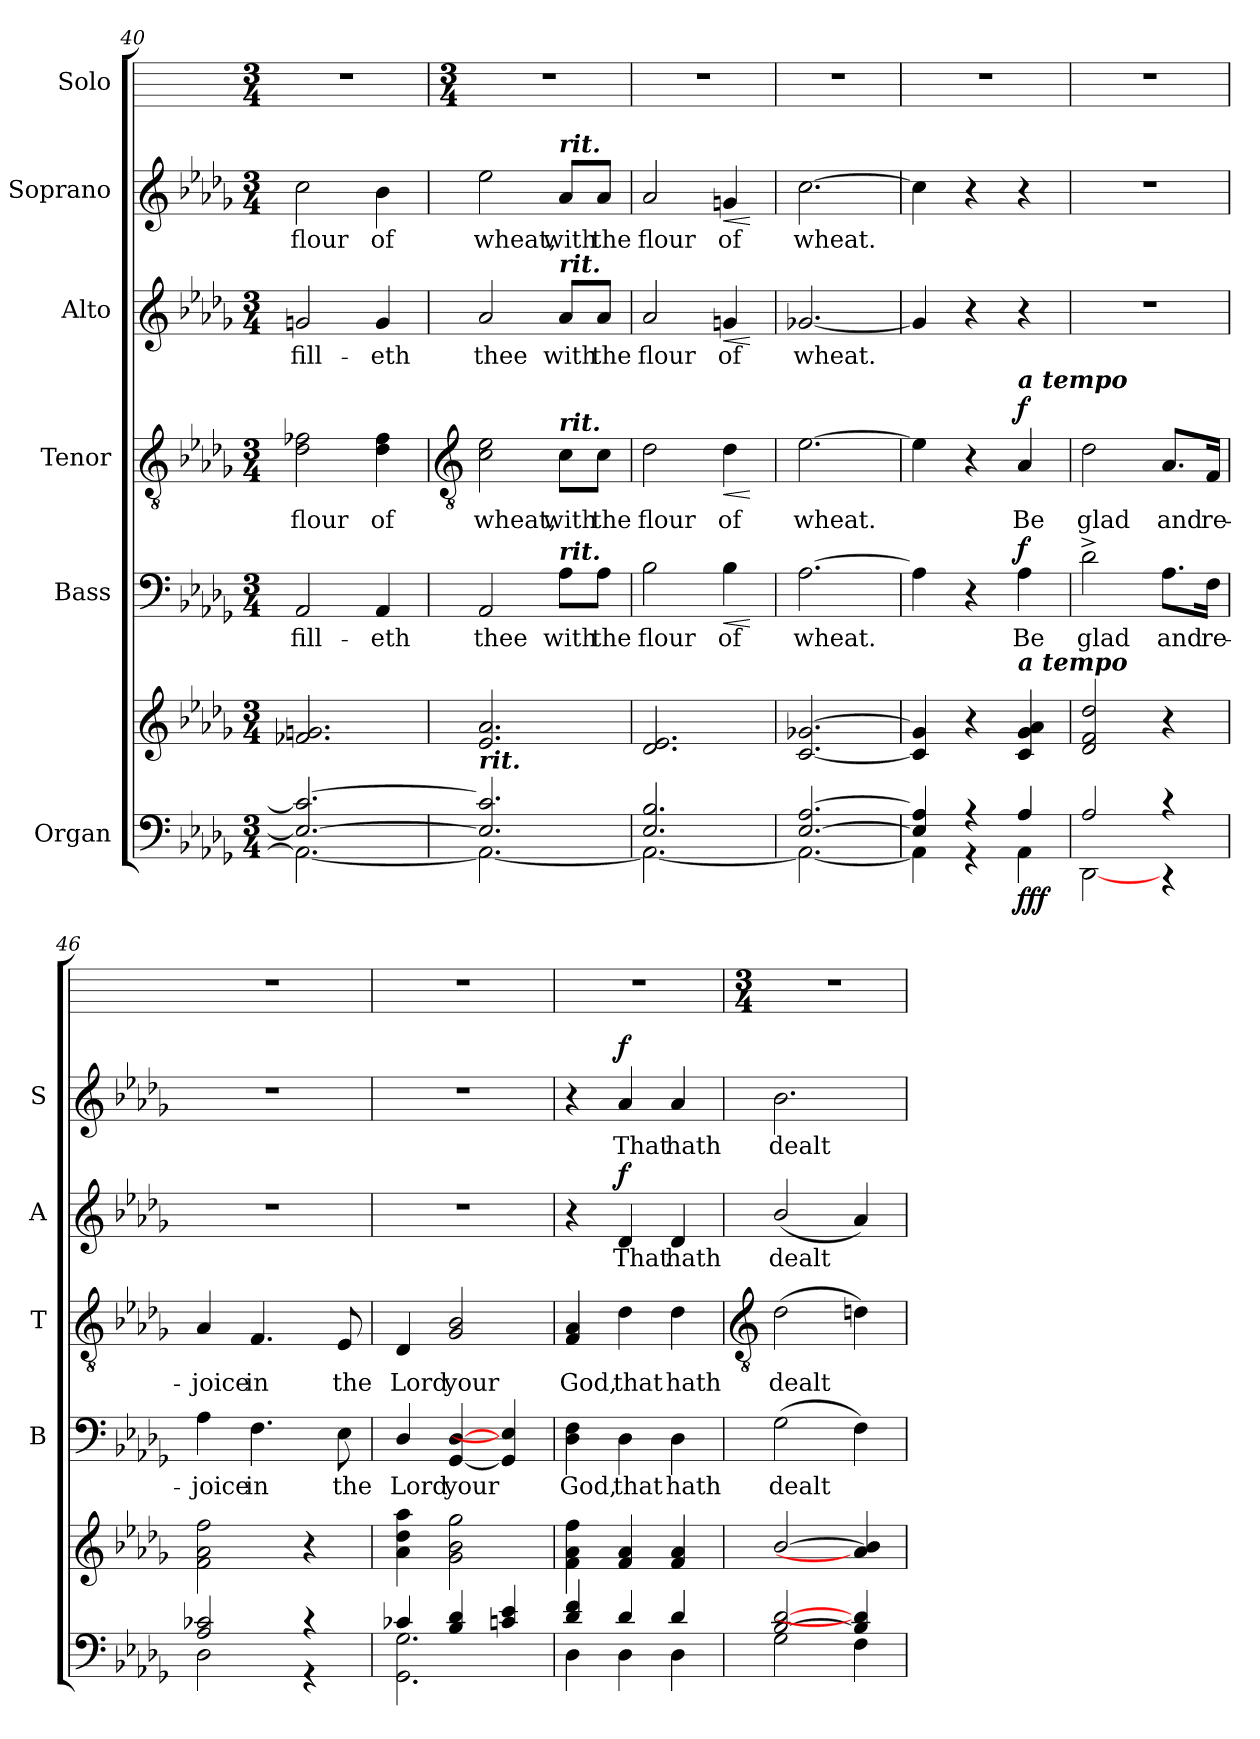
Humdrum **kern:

**kern	**kern	**dynam	**kern	**text	**dynam	**kern	**text	**dynam	**kern	**text	**dynam	**kern	**text	**dynam	**kern
*part6	*part6	*part6	*part5	*part5	*part5	*part4	*part4	*part4	*part3	*part3	*part3	*part2	*part2	*part2	*part1
*staff7	*staff6	*staff6/7	*staff5	*staff5	*staff5	*staff4	*staff4	*staff4	*staff3	*staff3	*staff3	*staff2	*staff2	*staff2	*staff1
*I"Organ	*	*	*I"Bass	*	*	*I"Tenor	*	*	*I"Alto	*	*	*I"Soprano	*	*	*I"Solo
*	*	*	*I'B	*	*	*I'T	*	*	*I'A	*	*	*I'S	*	*	*
*clefF4	*clefG2	*	*clefF4	*	*	*clefGv2	*	*	*clefG2	*	*	*clefG2	*	*	*
*k[b-e-a-d-g-]	*k[b-e-a-d-g-]	*	*k[b-e-a-d-g-]	*	*	*k[b-e-a-d-g-]	*	*	*k[b-e-a-d-g-]	*	*	*k[b-e-a-d-g-]	*	*	*
*D-:	*D-:	*	*D-:	*	*	*D-:	*	*	*D-:	*	*	*D-:	*	*	*
*M3/4	*M3/4	*	*M3/4	*	*	*M3/4	*	*	*M3/4	*	*	*M3/4	*	*	*M3/4
=40	=40	=40	=40	=40	=40	=40	=40	=40	=40	=40	=40	=40	=40	=40	=40
*^	*^	*	*	*	*	*	*	*	*	*	*	*	*	*	*
!	!	!	!	!	!	!LO:LY:b	!	!	!LO:LY:b	!	!	!LO:LY:b	!	!	!LO:LY:b	!	!
2.E-/_ 2.c/_	2.AA-\_	2.f-X/ 2.gn/	2.ryy	.	2AA-	fill-	.	2d- 2f-X	flour	.	2gn	fill-	.	2cc	flour	.	2.r
!	!	!	!	!	!	!LO:LY:b	!	!	!LO:LY:b	!	!	!LO:LY:b	!	!	!LO:LY:b	!	!
.	.	.	.	.	4AA-	-eth	.	4d- 4f-	of	.	4g	-eth	.	4b-	of	.	.
*	*	*v	*v	*	*	*	*	*	*	*	*	*	*	*	*	*	*
!!LO:LB:g=z
=41	=41	=41	=41	=41	=41	=41	=41	=41	=41	=41	=41	=41	=41	=41	=41	=41
*	*	*	*	*	*	*	*clefGv2	*	*	*	*	*	*	*	*	*
*	*	*	*	*	*	*	*	*	*	*	*	*	*	*	*	*M3/4
!LO:TX:a:Bi:t=rit.	!	!	!	!	!	!	!	!	!	!	!	!	!	!	!	!
!	!	!	!	!	!LO:LY:b	!	!	!LO:LY:b	!	!	!LO:LY:b	!	!	!LO:LY:b	!	!
2.E-/] 2.c/]	2.AA-\_	2.e- 2.a-	.	2AA-	thee	.	2c 2e-	wheat,	.	2a-	thee	.	2ee-	wheat,	.	2.r
!	!	!	!	!	!	!	!	!	!	!	!	!	!LO:TX:a:Bi:t=rit.	!	!	!
!	!	!	!	!	!	!	!	!	!	!LO:TX:a:Bi:t=rit.	!	!	!	!	!	!
!	!	!	!	!	!	!	!LO:TX:a:Bi:t=rit.	!	!	!	!	!	!	!	!	!
!	!	!	!	!LO:TX:a:Bi:t=rit.	!	!	!	!	!	!	!	!	!	!	!	!
!	!	!	!	!	!LO:LY:b	!	!	!LO:LY:b	!	!	!LO:LY:b	!	!	!LO:LY:b	!	!
.	.	.	.	8A-\L	with	.	8c\L	with	.	8a-/L	with	.	8a-/L	with	.	.
!	!	!	!	!	!LO:LY:b	!	!	!LO:LY:b	!	!	!LO:LY:b	!	!	!LO:LY:b	!	!
.	.	.	.	8A-\J	the	.	8c\J	the	.	8a-/J	the	.	8a-/J	the	.	.
=42	=42	=42	=42	=42	=42	=42	=42	=42	=42	=42	=42	=42	=42	=42	=42	=42
!	!	!	!	!	!LO:LY:b	!	!	!LO:LY:b	!	!	!LO:LY:b	!	!	!LO:LY:b	!	!
2.E-/ 2.B-/	2.AA-\_	2.d- 2.e-	.	2B-	flour	.	2d-	flour	.	2a-	flour	.	2a-	flour	.	2.r
!	!	!	!	!	!LO:LY:b	!LO:HP:b	!	!LO:LY:b	!LO:HP:b	!	!LO:LY:b	!LO:HP:b	!	!LO:LY:b	!LO:HP:b	!
.	.	.	.	4B-	of	<	4d-	of	<	4gn	of	<	4gn	of	<	.
*v	*v	*	*	*	*	*	*	*	*	*	*	*	*	*	*	*
.	.	.	.	.	[	.	.	[	.	.	[	.	.	[	.
=43	=43	=43	=43	=43	=43	=43	=43	=43	=43	=43	=43	=43	=43	=43	=43
*^	*	*	*	*	*	*	*	*	*	*	*	*	*	*	*
!	!	!	!	!	!LO:LY:b	!	!	!LO:LY:b	!	!	!LO:LY:b	!	!	!LO:LY:b	!	!
[2.E-/ [2.A-/	2.AA-\_	[2.c [2.g-X	.	[2.A-	wheat.	.	[2.e-	wheat.	.	[2.g-X	wheat.	.	[2.cc	wheat.	.	2.r
=44	=44	=44	=44	=44	=44	=44	=44	=44	=44	=44	=44	=44	=44	=44	=44	=44
4E-/] 4A-/]	4AA-\]	4c] 4g-]	.	4A-]	.	.	4e-]	.	.	4g-]	.	.	4cc]	.	.	2.r
4r	4r	4r	.	4r	.	.	4r	.	.	4r	.	.	4r	.	.	.
!	!	!	!	!	!	!	!LO:TX:a:Bi:t=a tempo	!	!	!	!	!	!	!	!	!
!	!	!LO:TX:a:Bi:t=a tempo	!	!	!	!	!	!	!	!	!	!	!	!	!	!
!	!	!	!LO:DY:b=2	!	!LO:LY:b	!	!	!LO:LY:b	!	!	!	!	!	!	!	!
!	!	!	!LO:DY:n=1:b=2	!	!	!	!	!	!	!	!	!	!	!	!	!
!	!	!	!LO:DY:n=2:b	!	!	!LO:DY:b	!	!	!LO:DY:b	!	!	!	!	!	!	!
4A-/	4AA-\	4c 4g- 4a-	f f f	4A-	Be	f	4A-	Be	f	4r	.	.	4r	.	.	.
=45	=45	=45	=45	=45	=45	=45	=45	=45	=45	=45	=45	=45	=45	=45	=45	=45
!	!	!	!	!	!LO:LY:b	!	!	!LO:LY:b	!	!LO:N:vis=1	!	!	!LO:N:vis=1	!	!	!
2A-/	[2DD-\	2d- 2f 2dd-	.	2d-^	glad	.	2d-	glad	.	2.r	.	.	2.r	.	.	2.r
!	!	!	!	!	!LO:LY:b	!	!	!LO:LY:b	!	!	!	!	!	!	!	!
4r	4r	4r	.	8.A-\L	and	.	8.A-/L	and	.	.	.	.	.	.	.	.
!	!	!	!	!	!LO:LY:b	!	!	!LO:LY:b	!	!	!	!	!	!	!	!
.	.	.	.	16F\Jk	re-	.	16F/Jk	re-	.	.	.	.	.	.	.	.
=46	=46	=46	=46	=46	=46	=46	=46	=46	=46	=46	=46	=46	=46	=46	=46	=46
!	!	!	!	!	!LO:LY:b	!	!	!LO:LY:b	!	!LO:N:vis=1	!	!	!LO:N:vis=1	!	!	!
2A-/ 2c-X/	2D-\	2f 2a- 2ff	.	4A-	-joice	.	4A-	-joice	.	2.r	.	.	2.r	.	.	2.r
!	!	!	!	!	!LO:LY:b	!	!	!LO:LY:b	!	!	!	!	!	!	!	!
.	.	.	.	4.F	in	.	4.F	in	.	.	.	.	.	.	.	.
4r	4r	4r	.	.	.	.	.	.	.	.	.	.	.	.	.	.
!	!	!	!	!	!LO:LY:b	!	!	!LO:LY:b	!	!	!	!	!	!	!	!
.	.	.	.	8E-	the	.	8E-	the	.	.	.	.	.	.	.	.
=47	=47	=47	=47	=47	=47	=47	=47	=47	=47	=47	=47	=47	=47	=47	=47	=47
!	!	!	!	!	!LO:LY:b	!	!	!LO:LY:b	!	!LO:N:vis=1	!	!	!LO:N:vis=1	!	!	!
4c-X/	2.GG-\ 2.G-\	4a-\ 4dd-\ 4aa-\	.	4D-/	Lord	.	4D-	Lord	.	2.r	.	.	2.r	.	.	2.r
!	!	!	!	!	!LO:LY:b	!	!	!LO:LY:b	!	!	!	!	!	!	!	!
4B-/ 4d-/	.	2g-\ 2b-\ 2gg-\	.	[4GG- [4D-	your	.	2G- 2B-	your	.	.	.	.	.	.	.	.
4cn/ 4e-/	.	.	.	4GG-] 4E-]	.	.	.	.	.	.	.	.	.	.	.	.
=48	=48	=48	=48	=48	=48	=48	=48	=48	=48	=48	=48	=48	=48	=48	=48	=48
!	!	!	!	!	!LO:LY:b	!	!	!LO:LY:b	!	!	!	!	!	!	!	!
4d-/ 4f/	4D-\	4f\ 4a-\ 4ff\	.	4D- 4F	God,	.	4F 4A-	God,	.	4r	.	.	4r	.	.	2.r
!	!	!	!	!	!LO:LY:b	!	!	!LO:LY:b	!	!	!LO:LY:b	!LO:DY:b	!	!LO:LY:b	!LO:DY:b	!
4d-/	4D-\	4f 4a-	.	4D-	that	.	4d-	that	.	4d-	That	f	4a-	That	f	.
!	!	!	!	!	!LO:LY:b	!	!	!LO:LY:b	!	!	!LO:LY:b	!	!	!LO:LY:b	!	!
4d-/	4D-\	4f 4a-	.	4D-	hath	.	4d-	hath	.	4d-	hath	.	4a-	hath	.	.
!!LO:LB:g=z
=49	=49	=49	=49	=49	=49	=49	=49	=49	=49	=49	=49	=49	=49	=49	=49	=49
*	*	*	*	*	*	*	*clefGv2	*	*	*	*	*	*	*	*	*
*	*	*	*	*	*	*	*	*	*	*	*	*	*	*	*	*M3/4
*	*	*^	*	*	*	*	*	*	*	*	*	*	*	*	*	*
!	!	!	!LO:N:vis=1	!	!	!LO:LY:b	!	!	!LO:LY:b	!	!	!LO:LY:b	!	!	!LO:LY:b	!	!
[2B-/ [2d-/	2G-\	[2b-/	2.ryy	.	(>2G-	dealt	.	(>2d-	dealt	.	(<2b-/	dealt	.	2.b-	dealt	.	2.r
4B-/] 4d/]	4F\	4a-/] 4b-/]	.	.	4F)	.	.	4dn)	.	.	4a-)	.	.	.	.	.	.
*v	*v	*	*	*	*	*	*	*	*	*	*	*	*	*	*	*	*
*	*v	*v	*	*	*	*	*	*	*	*	*	*	*	*	*	*
=	=	=	=	=	=	=	=	=	=	=	=	=	=	=	=
*-	*-	*-	*-	*-	*-	*-	*-	*-	*-	*-	*-	*-	*-	*-	*-
